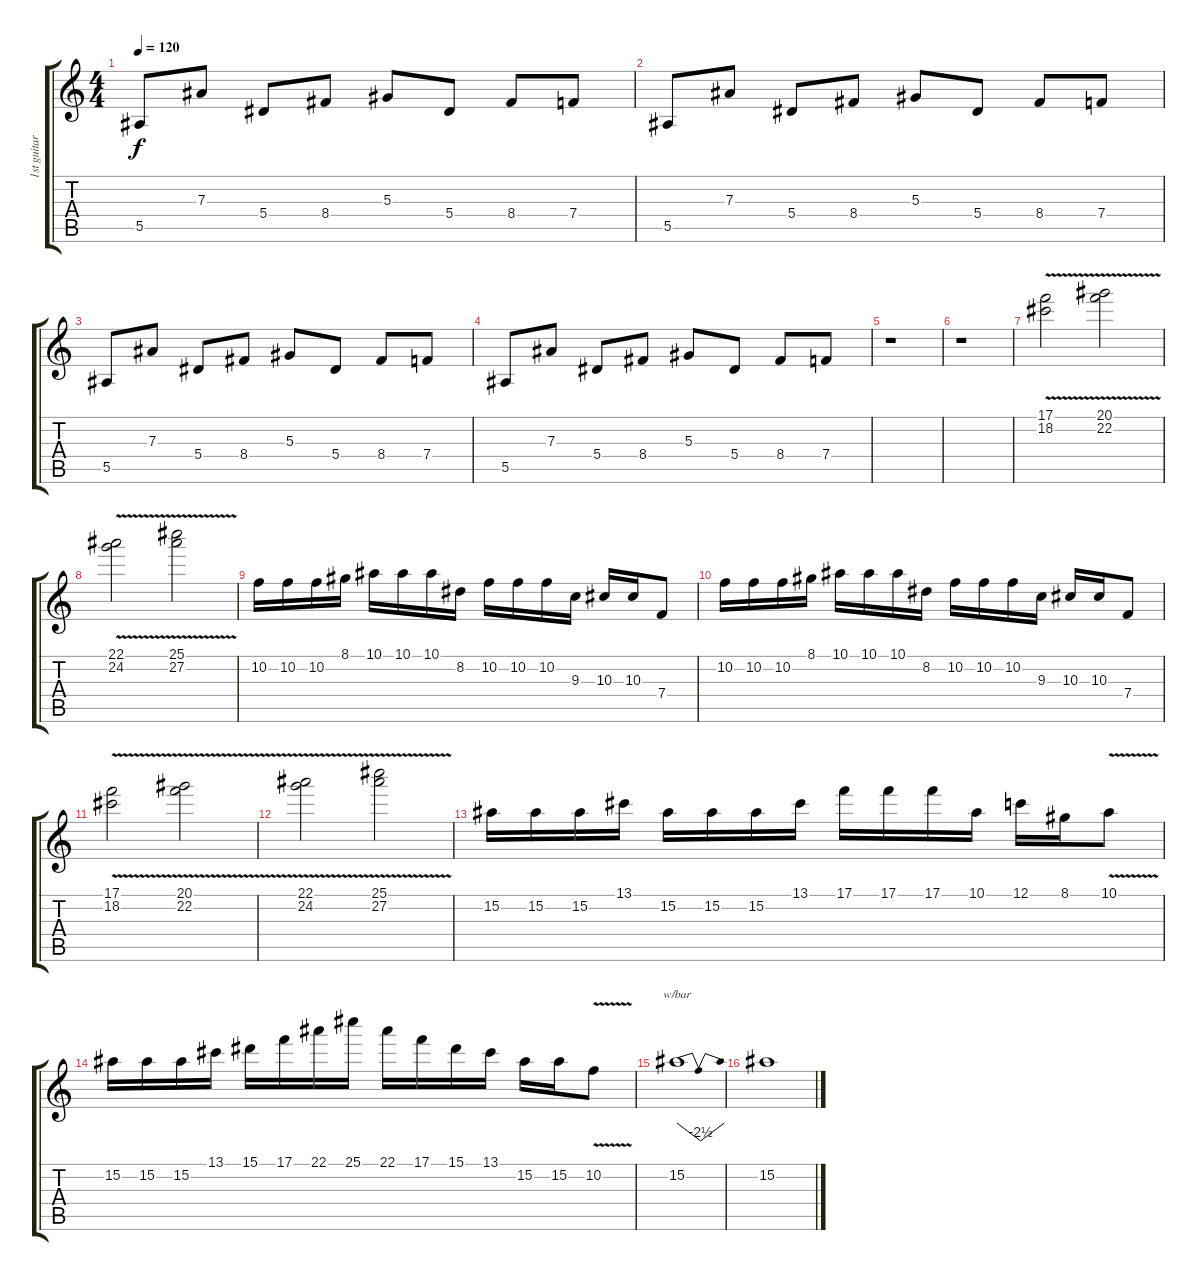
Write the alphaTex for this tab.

\track ("1st guitar" "1st guitar") {instrument distortionguitar}
\staff {score tabs}
\tuning (C4 G3 Eb3 Bb2 F2 C2) {hide}
\ts (4 4)
\tempo 120
\clef g2
\ks c
5.5.8{dy f} 7.3.8 5.4.8 8.4.8 5.3.8 5.4.8 8.4.8 7.4.8 |
5.5.8 7.3.8 5.4.8 8.4.8 5.3.8 5.4.8 8.4.8 7.4.8 |
5.5.8 7.3.8 5.4.8 8.4.8 5.3.8 5.4.8 8.4.8 7.4.8 |
5.5.8 7.3.8 5.4.8 8.4.8 5.3.8 5.4.8 8.4.8 7.4.8 |
r.1 |
r.1 |
(17.1{v} 18.2{v}).2 (20.1{v} 22.2{v}).2 |
(22.1{v} 24.2{v}).2 (25.1{v} 27.2{v}).2 |
10.2.16 10.2.16 10.2.16 8.1.16 10.1.16 10.1.16 10.1.16 8.2.16 10.2.16 10.2.16 10.2.16 9.3.16 10.3.16 10.3.16 7.4.8 |
10.2.16 10.2.16 10.2.16 8.1.16 10.1.16 10.1.16 10.1.16 8.2.16 10.2.16 10.2.16 10.2.16 9.3.16 10.3.16 10.3.16 7.4.8 |
(17.1{v} 18.2{v}).2 (20.1{v} 22.2{v}).2 |
(22.1{v} 24.2{v}).2 (25.1{v} 27.2{v}).2 |
15.2.16 15.2.16 15.2.16 13.1.16 15.2.16 15.2.16 15.2.16 13.1.16 17.1.16 17.1.16 17.1.16 10.1.16 12.1.16 8.1.16 10.1{v}.8 |
15.2.16 15.2.16 15.2.16 13.1.16 15.1.16 17.1.16 22.1.16 25.1.16 22.1.16 17.1.16 15.1.16 13.1.16 15.2.16 15.2.16 10.2{v}.8 |
15.2.1{tbe (dip default 0 0 30 -10 60 0)} |
15.2.1
